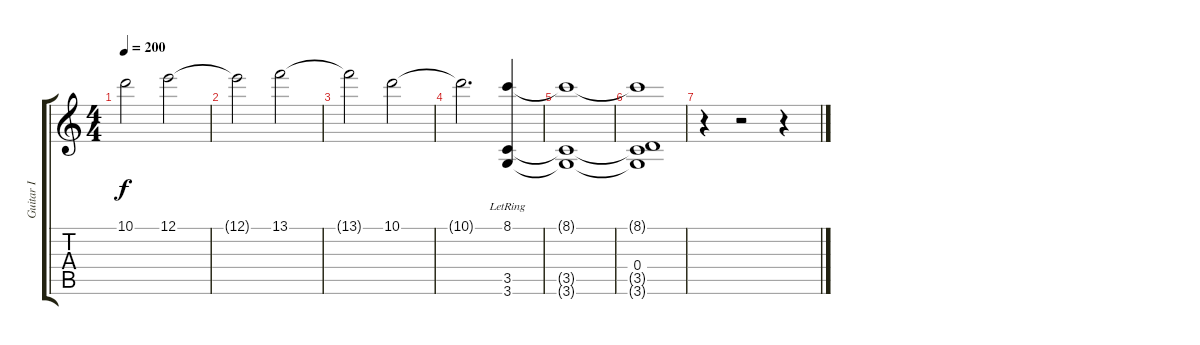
\track ("Guitar I" "Guitar I") {instrument electricguitarjazz}
\staff {score tabs}
\tuning (E4 B3 G3 D3 A2 E2) {hide}
\ts (4 4)
\tempo 200
\clef g2
\ks c
10.1.2{dy f} 12.1.2 |
12.1{t}.2 13.1.2 |
13.1{t}.2 10.1.2 |
10.1{t}.2{d} (8.1{lr} 3.5 3.6).4 |
(8.1{t} 3.5{t} 3.6{t}).1 |
(8.1{t} 0.4 3.5{t} 3.6{t}).1 |
r.4 r.2 r.4
